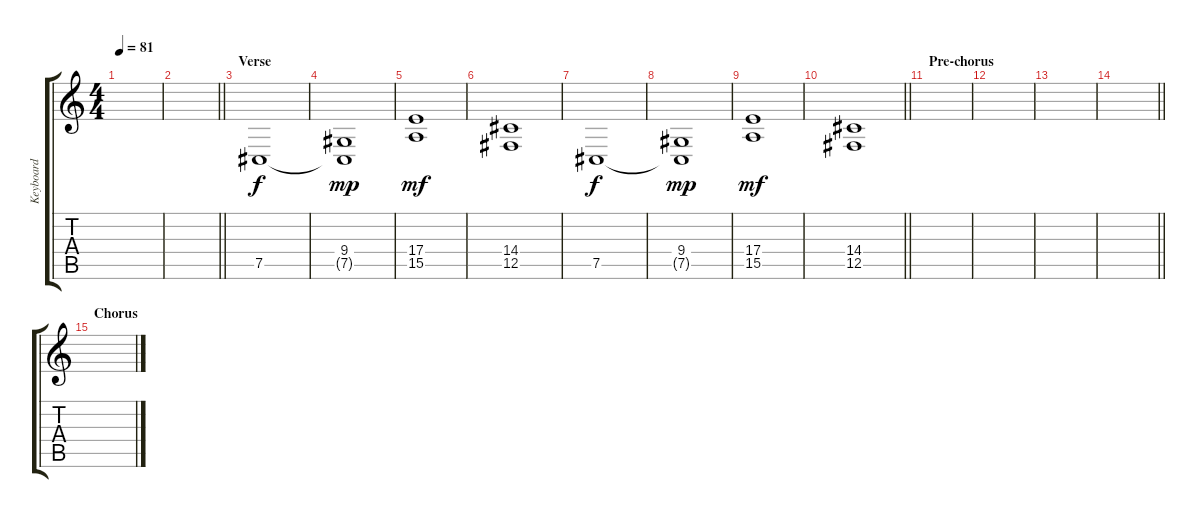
\track ("Keyboard" "Keyboard") {instrument pad2warm}
\staff {score tabs}
\tuning (Db4 Ab3 E3 B2 Gb2 B1) {hide}
\ts (4 4)
\tempo 81
\clef g2
\ks c
|
\barLineRight lightlight
|
\section ("" "Verse")
7.5.1{dy f} |
(9.4 7.5{t}).1{dy mp} |
(17.4 15.5).1{dy mf} |
(14.4 12.5).1 |
7.5.1{dy f} |
(9.4 7.5{t}).1{dy mp} |
(17.4 15.5).1{dy mf} |
\barLineRight lightlight
(14.4 12.5).1 |
\section ("" "Pre-chorus")
|
|
|
\barLineRight lightlight
|
\section ("" "Chorus")
